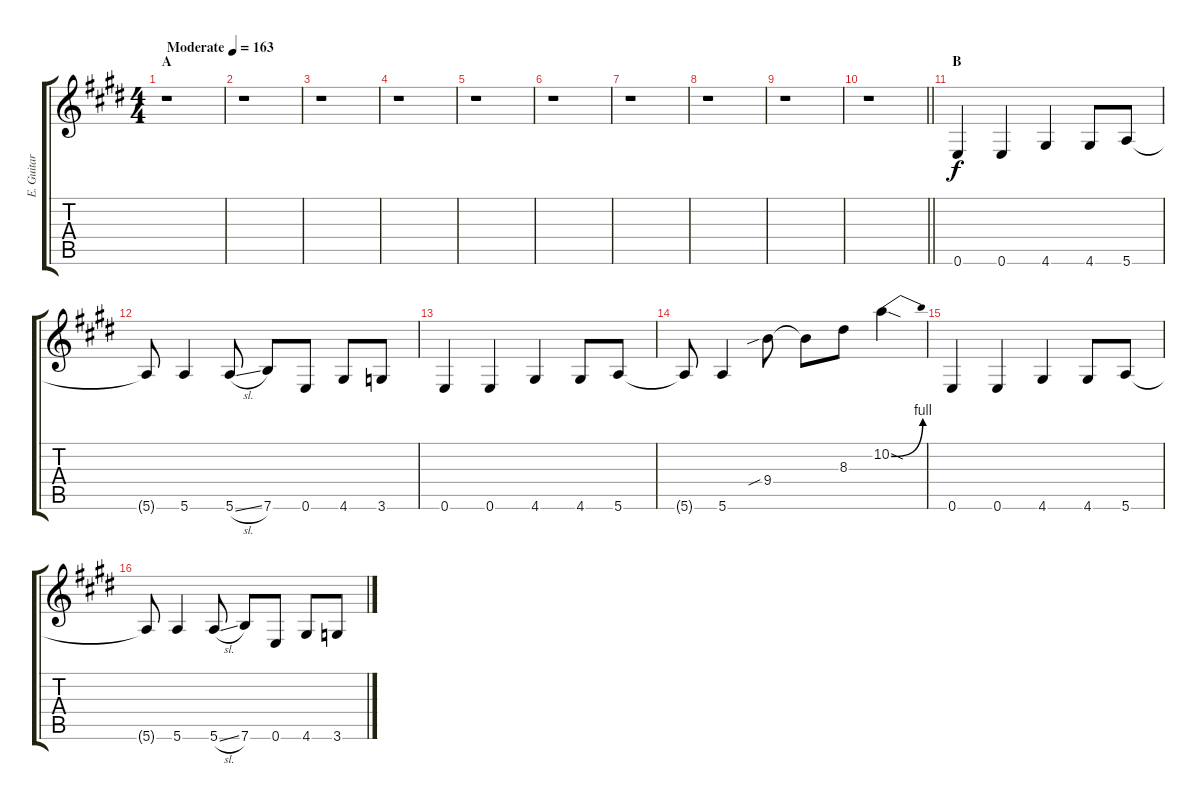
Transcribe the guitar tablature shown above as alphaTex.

\track ("E. Guitar II" "E. Guitar ") {instrument overdrivenguitar}
\staff {score tabs}
\tuning (E4 B3 G3 D3 A2 E2) {hide}
\ts (4 4)
\section ("" "A")
\tempo (163 "Moderate")
\clef g2
\ks e
r.1{dy f instrument overdrivenguitar} |
r.1 |
r.1 |
r.1 |
r.1 |
r.1 |
r.1 |
r.1 |
r.1 |
\barLineRight lightlight
r.1 |
\section ("" "B")
0.6.4 0.6.4 4.6.4 4.6.8 5.6.8 |
5.6{t}.8 5.6.4 5.6{sl}.8 7.6.8 0.6.8 4.6.8 3.6.8 |
0.6.4 0.6.4 4.6.4 4.6.8 5.6.8 |
5.6{t}.8 5.6.4 9.4{sib}.8 9.4{t}.8 8.3.8 10.2{be (bend 0 0 60 4) sod}.4 |
0.6.4 0.6.4 4.6.4 4.6.8 5.6.8 |
5.6{t}.8 5.6.4 5.6{sl}.8 7.6.8 0.6.8 4.6.8 3.6.8
